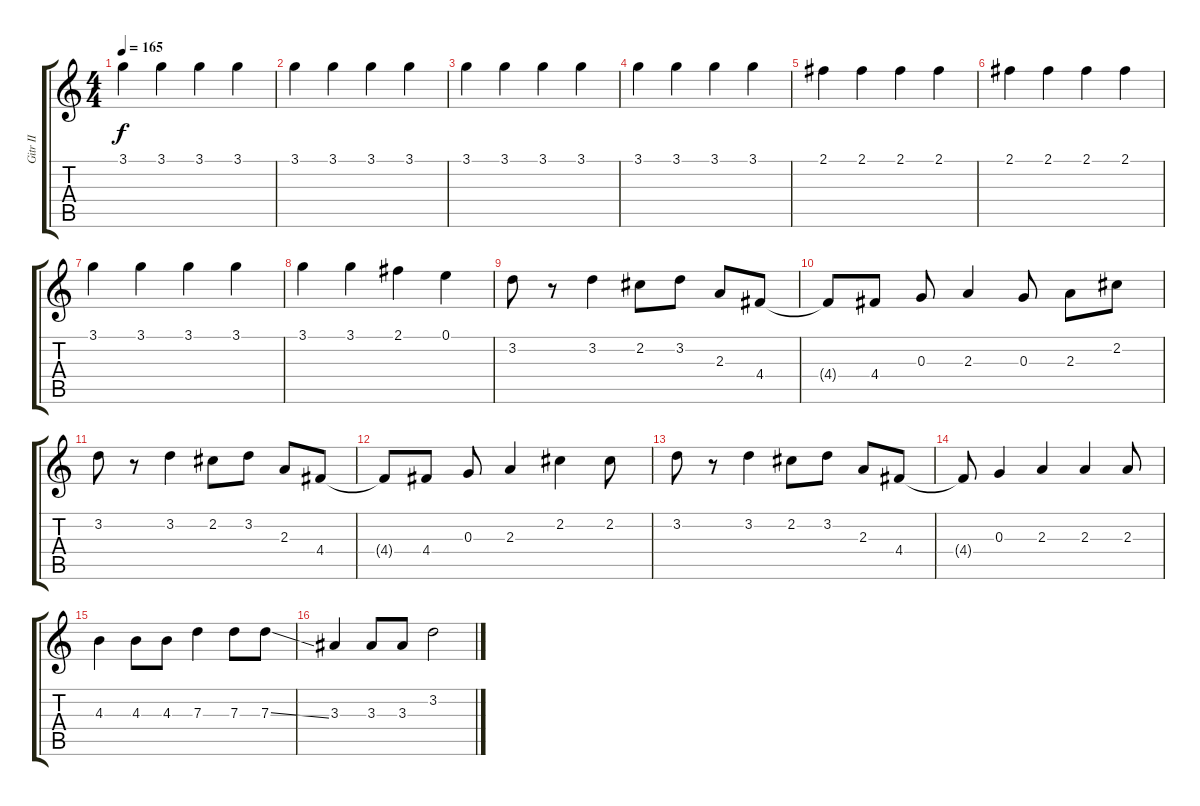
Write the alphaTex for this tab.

\track ("Gitr II" "Gitr II") {instrument electricguitarjazz}
\staff {score tabs}
\tuning (E4 B3 G3 D3 A2 E2) {hide}
\ts (4 4)
\tempo 165
\clef g2
\ks c
3.1.4{dy f} 3.1.4 3.1.4 3.1.4 |
3.1.4 3.1.4 3.1.4 3.1.4 |
3.1.4 3.1.4 3.1.4 3.1.4 |
3.1.4 3.1.4 3.1.4 3.1.4 |
2.1.4 2.1.4 2.1.4 2.1.4 |
2.1.4 2.1.4 2.1.4 2.1.4 |
3.1.4 3.1.4 3.1.4 3.1.4 |
3.1.4 3.1.4 2.1.4 0.1.4 |
3.2.8 r.8 3.2.4 2.2.8 3.2.8 2.3.8 4.4.8 |
4.4{t}.8 4.4.8 0.3.8 2.3.4 0.3.8 2.3.8 2.2.8 |
3.2.8 r.8 3.2.4 2.2.8 3.2.8 2.3.8 4.4.8 |
4.4{t}.8 4.4.8 0.3.8 2.3.4 2.2.4 2.2.8 |
3.2.8 r.8 3.2.4 2.2.8 3.2.8 2.3.8 4.4.8 |
4.4{t}.8 0.3.4 2.3.4 2.3.4 2.3.8 |
4.3.4 4.3.8 4.3.8 7.3.4 7.3.8 7.3{ss}.8 |
3.3.4 3.3.8 3.3.8 3.2.2
